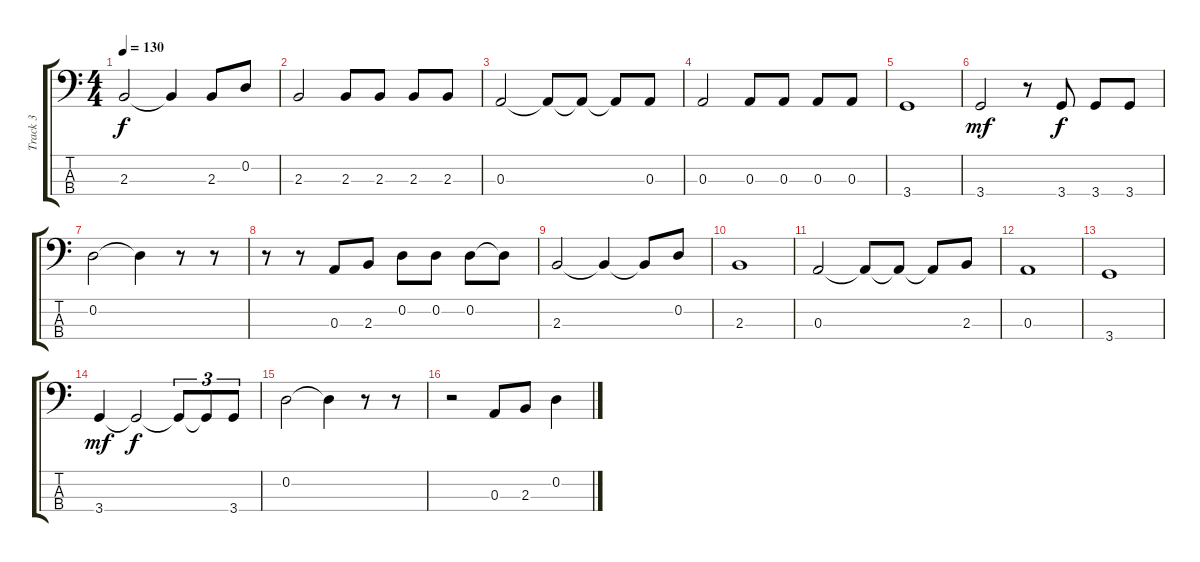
\track ("Track 3" "Track 3") {instrument electricbassfinger}
\staff {score tabs}
\tuning (G2 D2 A1 E1) {hide}
\ts (4 4)
\tempo 130
\clef f4
\ks c
2.3.2{dy f} 2.3{t}.4 2.3.8 0.2.8 |
2.3.2 2.3.8 2.3.8 2.3.8 2.3.8 |
0.3.2 0.3{t}.8 0.3{t}.8 0.3{t}.8 0.3.8 |
0.3.2 0.3.8 0.3.8 0.3.8 0.3.8 |
3.4.1 |
3.4.2{dy mf} r.8 3.4.8{dy f} 3.4.8 3.4.8 |
0.2.2 0.2{t}.4 r.8 r.8 |
r.8 r.8 0.3.8 2.3.8 0.2.8 0.2.8 0.2.8 0.2{t}.8 |
2.3.2 2.3{t}.4 2.3{t}.8 0.2.8 |
2.3.1 |
0.3.2 0.3{t}.8 0.3{t}.8 0.3{t}.8 2.3.8 |
0.3.1 |
3.4.1 |
3.4.4{dy mf} 3.4{t}.2{dy f} 3.4{t}.8{tu (3 2)} 3.4{t}.8{tu (3 2)} 3.4.8{tu (3 2)} |
0.2.2 0.2{t}.4 r.8 r.8 |
r.2 0.3.8 2.3.8 0.2.4
